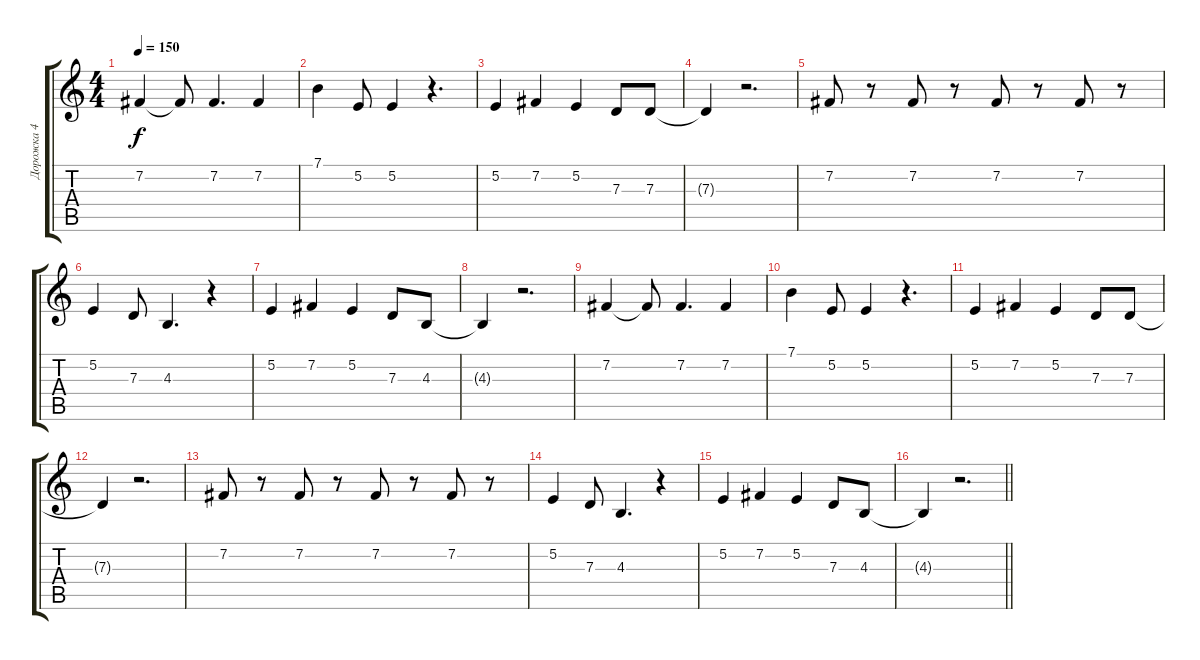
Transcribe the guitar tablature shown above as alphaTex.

\track ("Дорожка 4" "Дорожка 4") {instrument flute}
\staff {score tabs}
\tuning (E4 B3 G3 D3 A2 E2) {hide}
\ts (4 4)
\tempo 150
\clef g2
\ks c
7.2.4{dy f} 7.2{t}.8 7.2.4{d} 7.2.4 |
7.1.4 5.2.8 5.2.4 r.4{d} |
5.2.4 7.2.4 5.2.4 7.3.8 7.3.8 |
7.3{t}.4 r.2{d} |
7.2.8 r.8 7.2.8 r.8 7.2.8 r.8 7.2.8 r.8 |
5.2.4 7.3.8 4.3.4{d} r.4 |
5.2.4 7.2.4 5.2.4 7.3.8 4.3.8 |
4.3{t}.4 r.2{d} |
7.2.4 7.2{t}.8 7.2.4{d} 7.2.4 |
7.1.4 5.2.8 5.2.4 r.4{d} |
5.2.4 7.2.4 5.2.4 7.3.8 7.3.8 |
7.3{t}.4 r.2{d} |
7.2.8 r.8 7.2.8 r.8 7.2.8 r.8 7.2.8 r.8 |
5.2.4 7.3.8 4.3.4{d} r.4 |
5.2.4 7.2.4 5.2.4 7.3.8 4.3.8 |
\barLineRight lightlight
4.3{t}.4 r.2{d}
